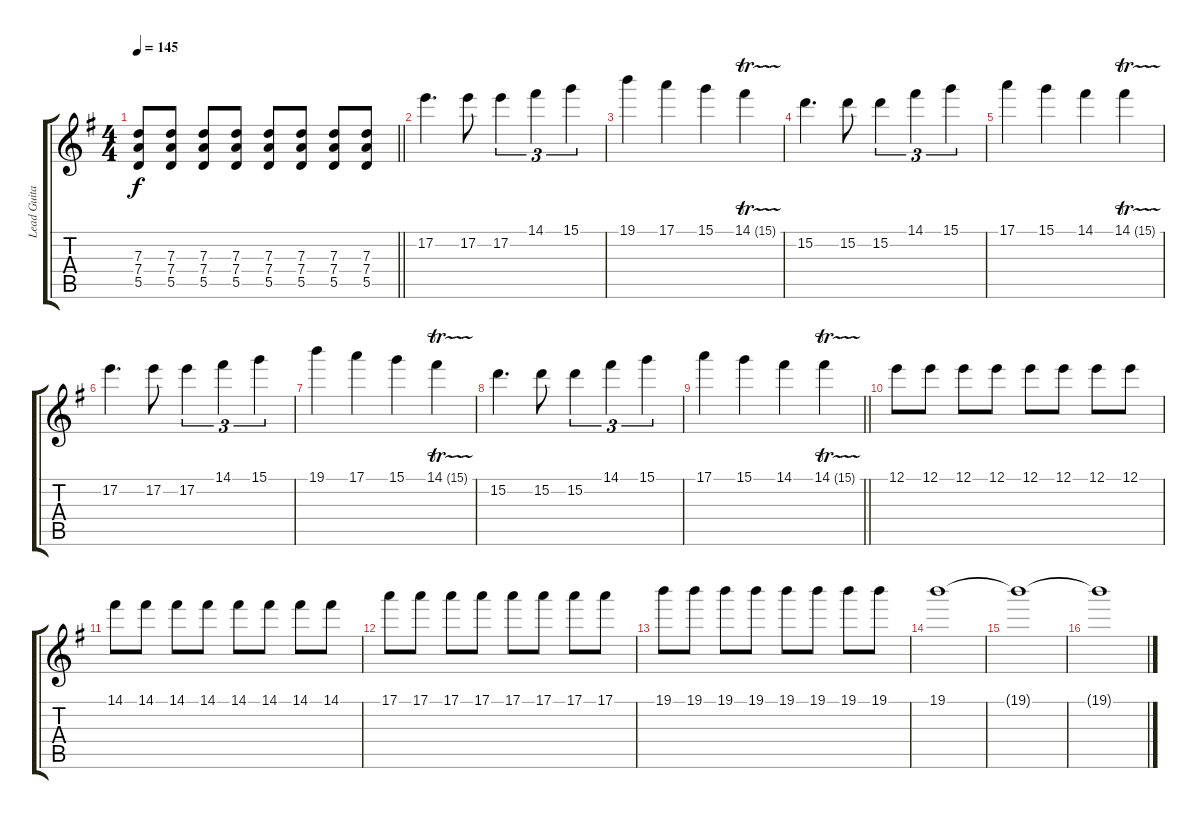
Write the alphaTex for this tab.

\track ("Lead Guitar" "Lead Guita") {instrument distortionguitar}
\staff {score tabs}
\tuning (E4 B3 G3 D3 A2 E2) {hide}
\ts (4 4)
\tempo 145
\clef g2
\barLineRight lightlight
\ks eminor
(7.3 7.4 5.5).8{dy f} (7.3 7.4 5.5).8 (7.3 7.4 5.5).8 (7.3 7.4 5.5).8 (7.3 7.4 5.5).8 (7.3 7.4 5.5).8 (7.3 7.4 5.5).8 (7.3 7.4 5.5).8 |
17.2.4{d} 17.2.8 17.2.4{tu (3 2)} 14.1.4{tu (3 2)} 15.1.4{tu (3 2)} |
19.1.4 17.1.4 15.1.4 14.1{tr (15 16)}.4 |
15.2.4{d} 15.2.8 15.2.4{tu (3 2)} 14.1.4{tu (3 2)} 15.1.4{tu (3 2)} |
17.1.4 15.1.4 14.1.4 14.1{tr (15 16)}.4 |
17.2.4{d} 17.2.8 17.2.4{tu (3 2)} 14.1.4{tu (3 2)} 15.1.4{tu (3 2)} |
19.1.4 17.1.4 15.1.4 14.1{tr (15 16)}.4 |
15.2.4{d} 15.2.8 15.2.4{tu (3 2)} 14.1.4{tu (3 2)} 15.1.4{tu (3 2)} |
\barLineRight lightlight
17.1.4 15.1.4 14.1.4 14.1{tr (15 16)}.4 |
12.1.8 12.1.8 12.1.8 12.1.8 12.1.8 12.1.8 12.1.8 12.1.8 |
14.1.8 14.1.8 14.1.8 14.1.8 14.1.8 14.1.8 14.1.8 14.1.8 |
17.1.8 17.1.8 17.1.8 17.1.8 17.1.8 17.1.8 17.1.8 17.1.8 |
19.1.8 19.1.8 19.1.8 19.1.8 19.1.8 19.1.8 19.1.8 19.1.8 |
19.1.1 |
19.1{t}.1 |
19.1{t}.1
